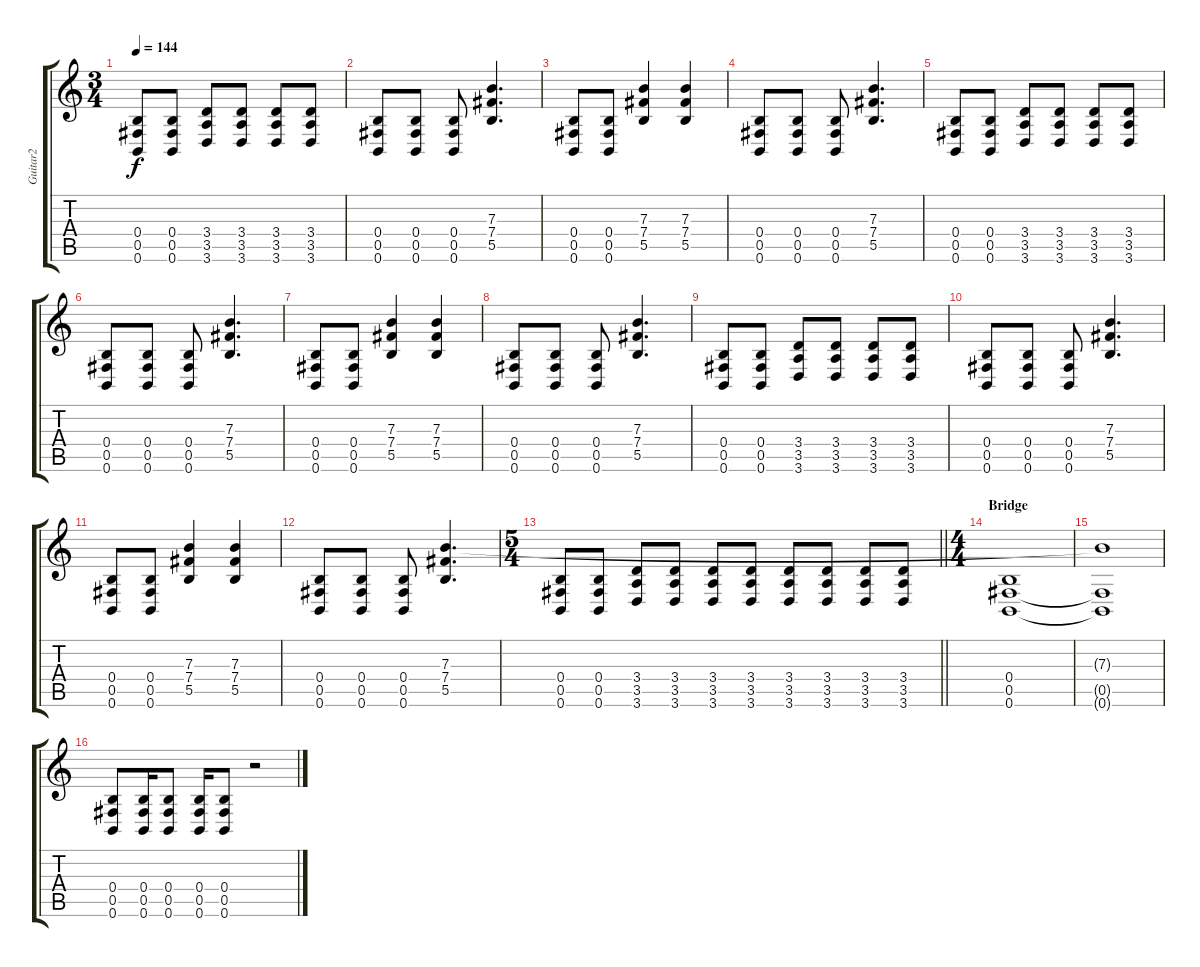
\track ("Guitar2" "Guitar2") {instrument distortionguitar}
\staff {score tabs}
\tuning (Db4 Ab3 E3 B2 Gb2 B1) {hide}
\ts (3 4)
\tempo 144
\clef g2
\ks c
(0.4 0.5 0.6).8{dy f} (0.4 0.5 0.6).8 (3.4 3.5 3.6).8 (3.4 3.5 3.6).8 (3.4 3.5 3.6).8 (3.4 3.5 3.6).8 |
(0.4 0.5 0.6).8 (0.4 0.5 0.6).8 (0.4 0.5 0.6).8 (7.3 7.4 5.5).4{d} |
(0.4 0.5 0.6).8 (0.4 0.5 0.6).8 (7.3 7.4 5.5).4 (7.3 7.4 5.5).4 |
(0.4 0.5 0.6).8 (0.4 0.5 0.6).8 (0.4 0.5 0.6).8 (7.3 7.4 5.5).4{d} |
(0.4 0.5 0.6).8 (0.4 0.5 0.6).8 (3.4 3.5 3.6).8 (3.4 3.5 3.6).8 (3.4 3.5 3.6).8 (3.4 3.5 3.6).8 |
(0.4 0.5 0.6).8 (0.4 0.5 0.6).8 (0.4 0.5 0.6).8 (7.3 7.4 5.5).4{d} |
(0.4 0.5 0.6).8 (0.4 0.5 0.6).8 (7.3 7.4 5.5).4 (7.3 7.4 5.5).4 |
(0.4 0.5 0.6).8 (0.4 0.5 0.6).8 (0.4 0.5 0.6).8 (7.3 7.4 5.5).4{d} |
(0.4 0.5 0.6).8 (0.4 0.5 0.6).8 (3.4 3.5 3.6).8 (3.4 3.5 3.6).8 (3.4 3.5 3.6).8 (3.4 3.5 3.6).8 |
(0.4 0.5 0.6).8 (0.4 0.5 0.6).8 (0.4 0.5 0.6).8 (7.3 7.4 5.5).4{d} |
(0.4 0.5 0.6).8 (0.4 0.5 0.6).8 (7.3 7.4 5.5).4 (7.3 7.4 5.5).4 |
(0.4 0.5 0.6).8 (0.4 0.5 0.6).8 (0.4 0.5 0.6).8 (7.3 7.4 5.5).4{d} |
\ts (5 4)
\barLineRight lightlight
(0.4 0.5 0.6).8 (0.4 0.5 0.6).8 (3.4 3.5 3.6).8 (3.4 3.5 3.6).8 (3.4 3.5 3.6).8 (3.4 3.5 3.6).8 (3.4 3.5 3.6).8 (3.4 3.5 3.6).8 (3.4 3.5 3.6).8 (3.4 3.5 3.6).8 |
\ts (4 4)
\section ("" "Bridge")
(0.4 0.5 0.6).1 |
(7.3{t} 0.5{t} 0.6{t}).1 |
(0.4 0.5 0.6).8 (0.4 0.5 0.6).16 (0.4 0.5 0.6).8 (0.4 0.5 0.6).16 (0.4 0.5 0.6).8 r.2
